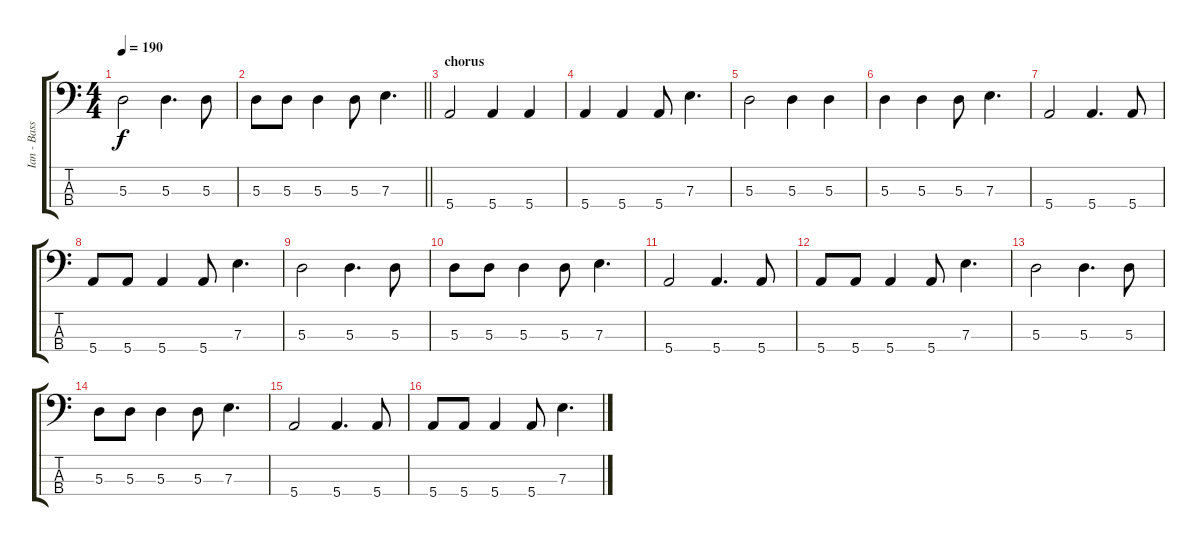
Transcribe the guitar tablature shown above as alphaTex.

\track ("Ian - Bass" "Ian - Bass") {instrument electricbassfinger}
\staff {score tabs}
\tuning (G2 D2 A1 E1) {hide}
\ts (4 4)
\tempo 190
\clef f4
\ks c
5.3.2{dy f} 5.3.4{d} 5.3.8 |
\barLineRight lightlight
5.3.8 5.3.8 5.3.4 5.3.8 7.3.4{d} |
\section ("" "chorus")
5.4.2 5.4.4 5.4.4 |
5.4.4 5.4.4 5.4.8 7.3.4{d} |
5.3.2 5.3.4 5.3.4 |
5.3.4 5.3.4 5.3.8 7.3.4{d} |
5.4.2 5.4.4{d} 5.4.8 |
5.4.8 5.4.8 5.4.4 5.4.8 7.3.4{d} |
5.3.2 5.3.4{d} 5.3.8 |
5.3.8 5.3.8 5.3.4 5.3.8 7.3.4{d} |
5.4.2 5.4.4{d} 5.4.8 |
5.4.8 5.4.8 5.4.4 5.4.8 7.3.4{d} |
5.3.2 5.3.4{d} 5.3.8 |
5.3.8 5.3.8 5.3.4 5.3.8 7.3.4{d} |
5.4.2 5.4.4{d} 5.4.8 |
5.4.8 5.4.8 5.4.4 5.4.8 7.3.4{d}
